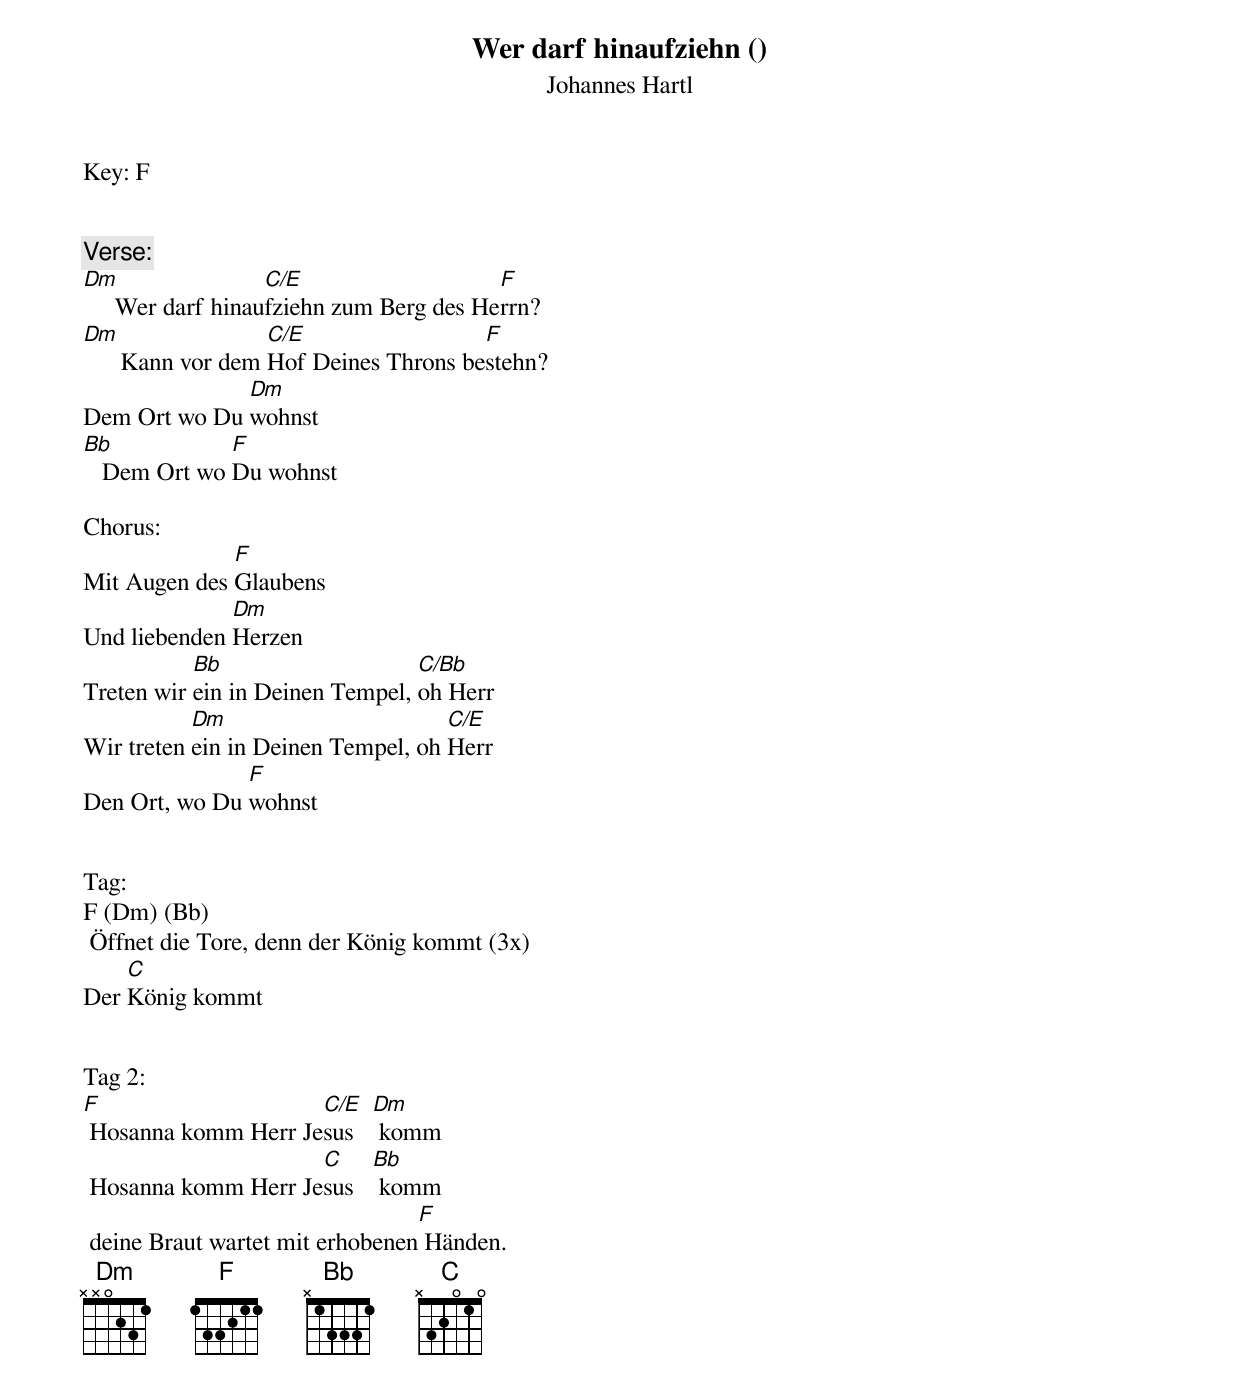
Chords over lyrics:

Wer darf hinaufziehn ()
Johannes Hartl
Key: F


Verse:
Dm                 C/E                   F
     Wer darf hinaufziehn zum Berg des Herrn?
Dm                 C/E                 F
      Kann vor dem Hof Deines Throns bestehn?
              Dm
Dem Ort wo Du wohnst
Bb            F
   Dem Ort wo Du wohnst

Chorus:
              F
Mit Augen des Glaubens
              Dm
Und liebenden Herzen
           Bb                    C/Bb
Treten wir ein in Deinen Tempel, oh Herr
           Dm                       C/E
Wir treten ein in Deinen Tempel, oh Herr
               F
Den Ort, wo Du wohnst


Tag:
F (Dm) (Bb)
 Öffnet die Tore, denn der König kommt (3x)
    C
Der König kommt


Tag 2:
F                    C/E   Dm
 Hosanna komm Herr Jesus    komm
                     C     Bb
 Hosanna komm Herr Jesus    komm
                                 F
 deine Braut wartet mit erhobenen Händen.
